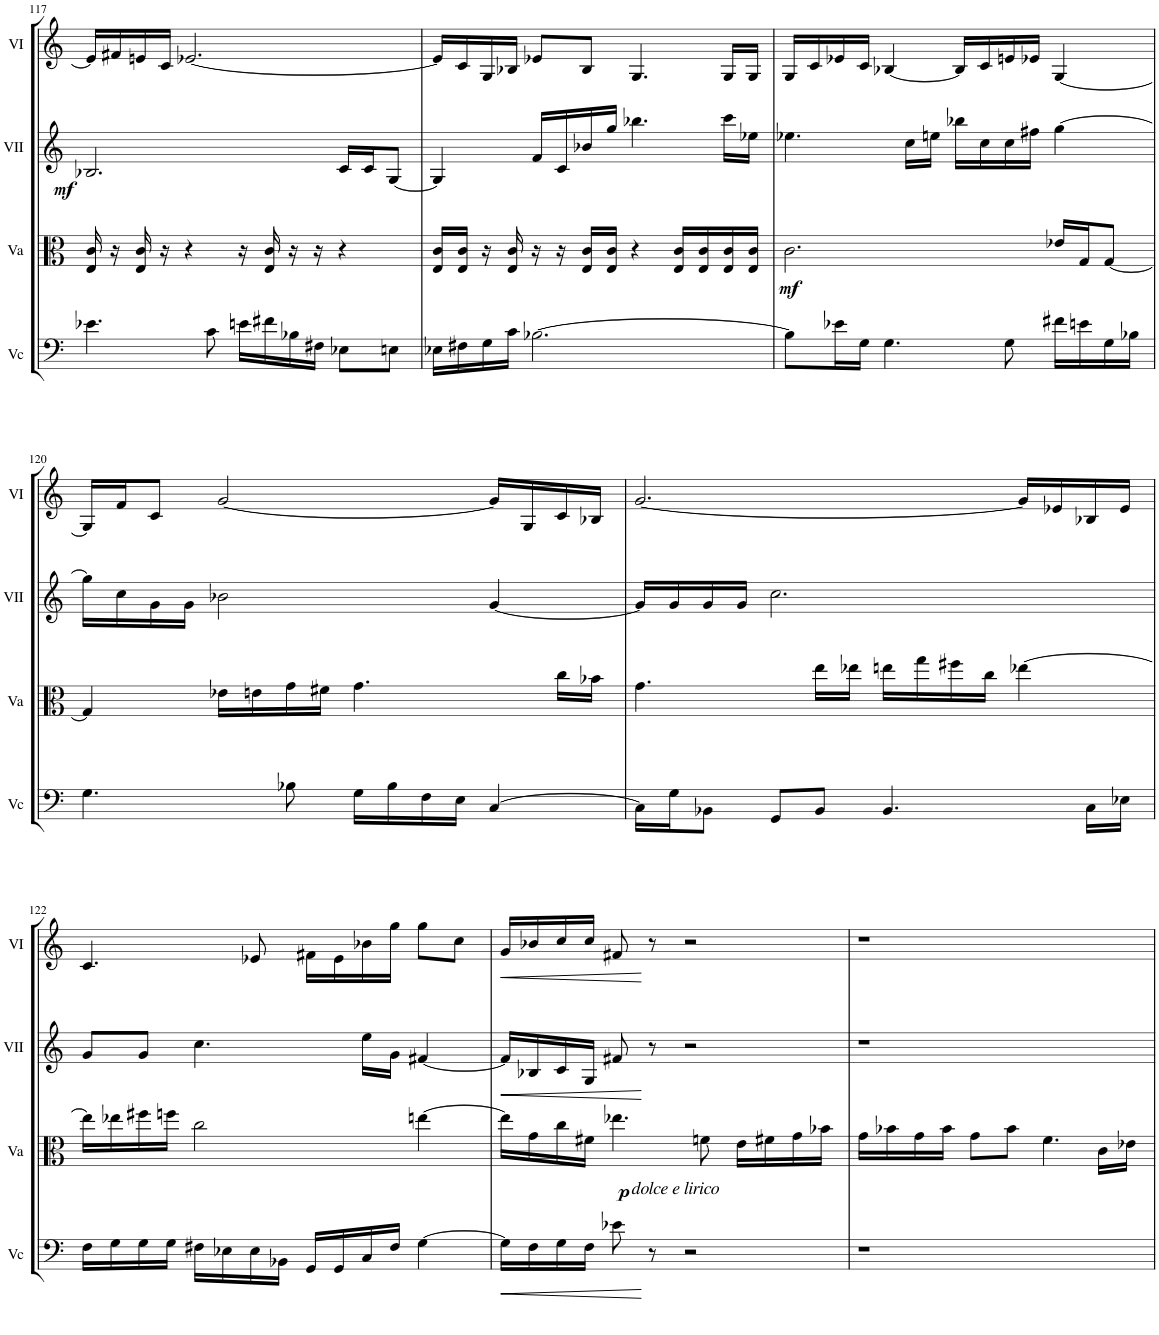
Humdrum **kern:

**kern	**dynam	**kern	**dynam	**kern	**dynam	**kern	**dynam
*part4	*part4	*part3	*part3	*part2	*part2	*part1	*part1
*staff4	*staff4	*staff3	*staff3	*staff2	*staff2	*staff1	*staff1
*I"Vc	*	*I"Va	*	*I"VII	*	*I"VI	*
*I'Vc	*	*I'Va	*	*I'VII	*	*I'VI	*
!!LO:PB:g=z
*clefF4	*	*clefC3	*	*clefG2	*	*clefG2	*
*k[]	*	*k[]	*	*k[]	*	*k[]	*
*M4/4	*	*M4/4	*	*M4/4	*	*M4/4	*
=117	=117	=117	=117	=117	=117	=117	=117
!	!	!	!	!	!LO:DY:b	!	!
4.e-X\	.	16E/ 16c/	.	2.B-X/	mf	16e-/LL]	.
.	.	16r	.	.	.	16f#X/	.
.	.	16E/ 16c/	.	.	.	16en/	.
.	.	16r	.	.	.	16c/JJ	.
.	.	4r	.	.	.	[2.e-X/	.
8c\	.	.	.	.	.	.	.
16en\LL	.	16r	.	.	.	.	.
16f#X\	.	16E/ 16c/	.	.	.	.	.
16B-X\	.	16r	.	.	.	.	.
16F#X\JJ	.	16r	.	.	.	.	.
8E-X\L	.	4r	.	16c/LL	.	.	.
.	.	.	.	16c/J	.	.	.
8En\J	.	.	.	[8G/J	.	.	.
=118	=118	=118	=118	=118	=118	=118	=118
16E-X\LL	.	16E/ 16c/LL	.	4G/]	.	16e-/LL]	.
16F#X\	.	16E/ 16c/JJ	.	.	.	16c/	.
16G\	.	16r	.	.	.	16G/	.
16c\JJ	.	16E/ 16c/	.	.	.	16B-X/JJ	.
[2.B-X\	.	16r	.	16f/LL	.	8e-X/L	.
.	.	16r	.	16c/	.	.	.
.	.	16E/ 16c/LL	.	16b-X/	.	8B-/J	.
.	.	16E/ 16c/JJ	.	16gg/JJ	.	.	.
.	.	4r	.	4.bb-X\	.	4.G/	.
.	.	16E/ 16c/LL	.	.	.	.	.
.	.	16E/ 16c/	.	.	.	.	.
.	.	16E/ 16c/	.	16ccc\LL	.	16G/LL	.
.	.	16E/ 16c/JJ	.	16ee-X\JJ	.	16G/JJ	.
=119	=119	=119	=119	=119	=119	=119	=119
!	!	!	!LO:DY:b	!	!	!	!
8B-\L]	.	2.c\	mf	4.ee-X\	.	16G/LL	.
.	.	.	.	.	.	16c/	.
16e-X\L	.	.	.	.	.	16e-X/	.
16G\JJ	.	.	.	.	.	16c/JJ	.
4.G\	.	.	.	.	.	[4B-X/	.
.	.	.	.	16cc\LL	.	.	.
.	.	.	.	16een\JJ	.	.	.
.	.	.	.	16bb-X\LL	.	16B-/LL]	.
.	.	.	.	16cc\	.	16c/	.
8G\	.	.	.	16cc\	.	16en/	.
.	.	.	.	16ff#X\JJ	.	16e-X/JJ	.
16f#X\LL	.	16e-X/LL	.	[4gg\	.	[4G/	.
16en\	.	16G/J	.	.	.	.	.
16G\	.	[8G/J	.	.	.	.	.
16B-X\JJ	.	.	.	.	.	.	.
!!LO:LB:g=z
=120	=120	=120	=120	=120	=120	=120	=120
4.G\	.	4G/]	.	16gg\LL]	.	16G/LL]	.
.	.	.	.	16cc\	.	16f/J	.
.	.	.	.	16g\	.	8c/J	.
.	.	.	.	16g\JJ	.	.	.
.	.	16e-X\LL	.	2b-X\	.	[2g/	.
.	.	16en\	.	.	.	.	.
8B-X\	.	16g\	.	.	.	.	.
.	.	16f#X\JJ	.	.	.	.	.
16G\LL	.	4.g\	.	.	.	.	.
16B-\	.	.	.	.	.	.	.
16F\	.	.	.	.	.	.	.
16E\JJ	.	.	.	.	.	.	.
[4C/	.	.	.	[4g/	.	16g/LL]	.
.	.	.	.	.	.	16G/	.
.	.	16cc\LL	.	.	.	16c/	.
.	.	16b-X\JJ	.	.	.	16B-X/JJ	.
=121	=121	=121	=121	=121	=121	=121	=121
16C\LL]	.	4.g\	.	16g/LL]	.	[2.g/	.
16G\J	.	.	.	16g/	.	.	.
8BB-X\J	.	.	.	16g/	.	.	.
.	.	.	.	16g/JJ	.	.	.
8GG/L	.	.	.	2.cc\	.	.	.
8BB-/J	.	16ee\LL	.	.	.	.	.
.	.	16ee-X\JJ	.	.	.	.	.
4.BB-/	.	16een\LL	.	.	.	.	.
.	.	16gg\	.	.	.	.	.
.	.	16ff#X\	.	.	.	.	.
.	.	16cc\JJ	.	.	.	.	.
.	.	[4ee-X\	.	.	.	16g/LL]	.
.	.	.	.	.	.	16e-X/	.
16C\LL	.	.	.	.	.	16B-X/	.
16E-X\JJ	.	.	.	.	.	16e-/JJ	.
!!LO:LB:g=z
=122	=122	=122	=122	=122	=122	=122	=122
16F\LL	.	16ee-\LL]	.	8g/L	.	4.c/	.
16G\	.	16ee-X\	.	.	.	.	.
16G\	.	16ff#X\	.	8g/J	.	.	.
16G\JJ	.	16ffn\JJ	.	.	.	.	.
16F#X\LL	.	2cc\	.	4.cc\	.	.	.
16E-X\	.	.	.	.	.	.	.
16E-\	.	.	.	.	.	8e-X/	.
16BB-X\JJ	.	.	.	.	.	.	.
16GG/LL	.	.	.	.	.	16f#X\LL	.
16GG/	.	.	.	.	.	16e-\	.
16C/	.	.	.	16ee\LL	.	16b-X\	.
16F#/JJ	.	.	.	16g\JJ	.	16gg\JJ	.
[4G\	.	[4een\	.	[4f#X/	.	8gg\L	.
.	.	.	.	.	.	8cc\J	.
=123	=123	=123	=123	=123	=123	=123	=123
!	!LO:HP:b	!	!	!	!LO:HP:b	!	!LO:HP:b
16G\LL]	<	16ee\LL]	.	16f#/LL]	<	16g/LL	<
16F\	.	16g\	.	16B-X/	.	16b-X/	.
16G\	.	16cc\	.	16c/	.	16cc/	.
16F\JJ	.	16f#X\JJ	.	16G/JJ	.	16cc/JJ	.
!	!	!LO:TX:b:i:t=dolce e lirico	!	!	!	!	!
!	!	!	!LO:DY:b	!	!	!	!
8e-X\	.	4.ee-X\	p	8f#X/	.	8f#X/	.
8r	[	.	.	8r	[	8r	[
2r	.	.	.	2r	.	2r	.
.	.	8fn\	.	.	.	.	.
.	.	16e\LL	.	.	.	.	.
.	.	16f#X\	.	.	.	.	.
.	.	16g\	.	.	.	.	.
.	.	16b-X\JJ	.	.	.	.	.
=124	=124	=124	=124	=124	=124	=124	=124
1r	.	16g\LL	.	1r	.	1r	.
.	.	16b-X\	.	.	.	.	.
.	.	16g\	.	.	.	.	.
.	.	16b-\JJ	.	.	.	.	.
.	.	8g\L	.	.	.	.	.
.	.	8b-\J	.	.	.	.	.
.	.	4.f\	.	.	.	.	.
.	.	16c\LL	.	.	.	.	.
.	.	16e-X\JJ	.	.	.	.	.
=	=	=	=	=	=	=	=
*-	*-	*-	*-	*-	*-	*-	*-
